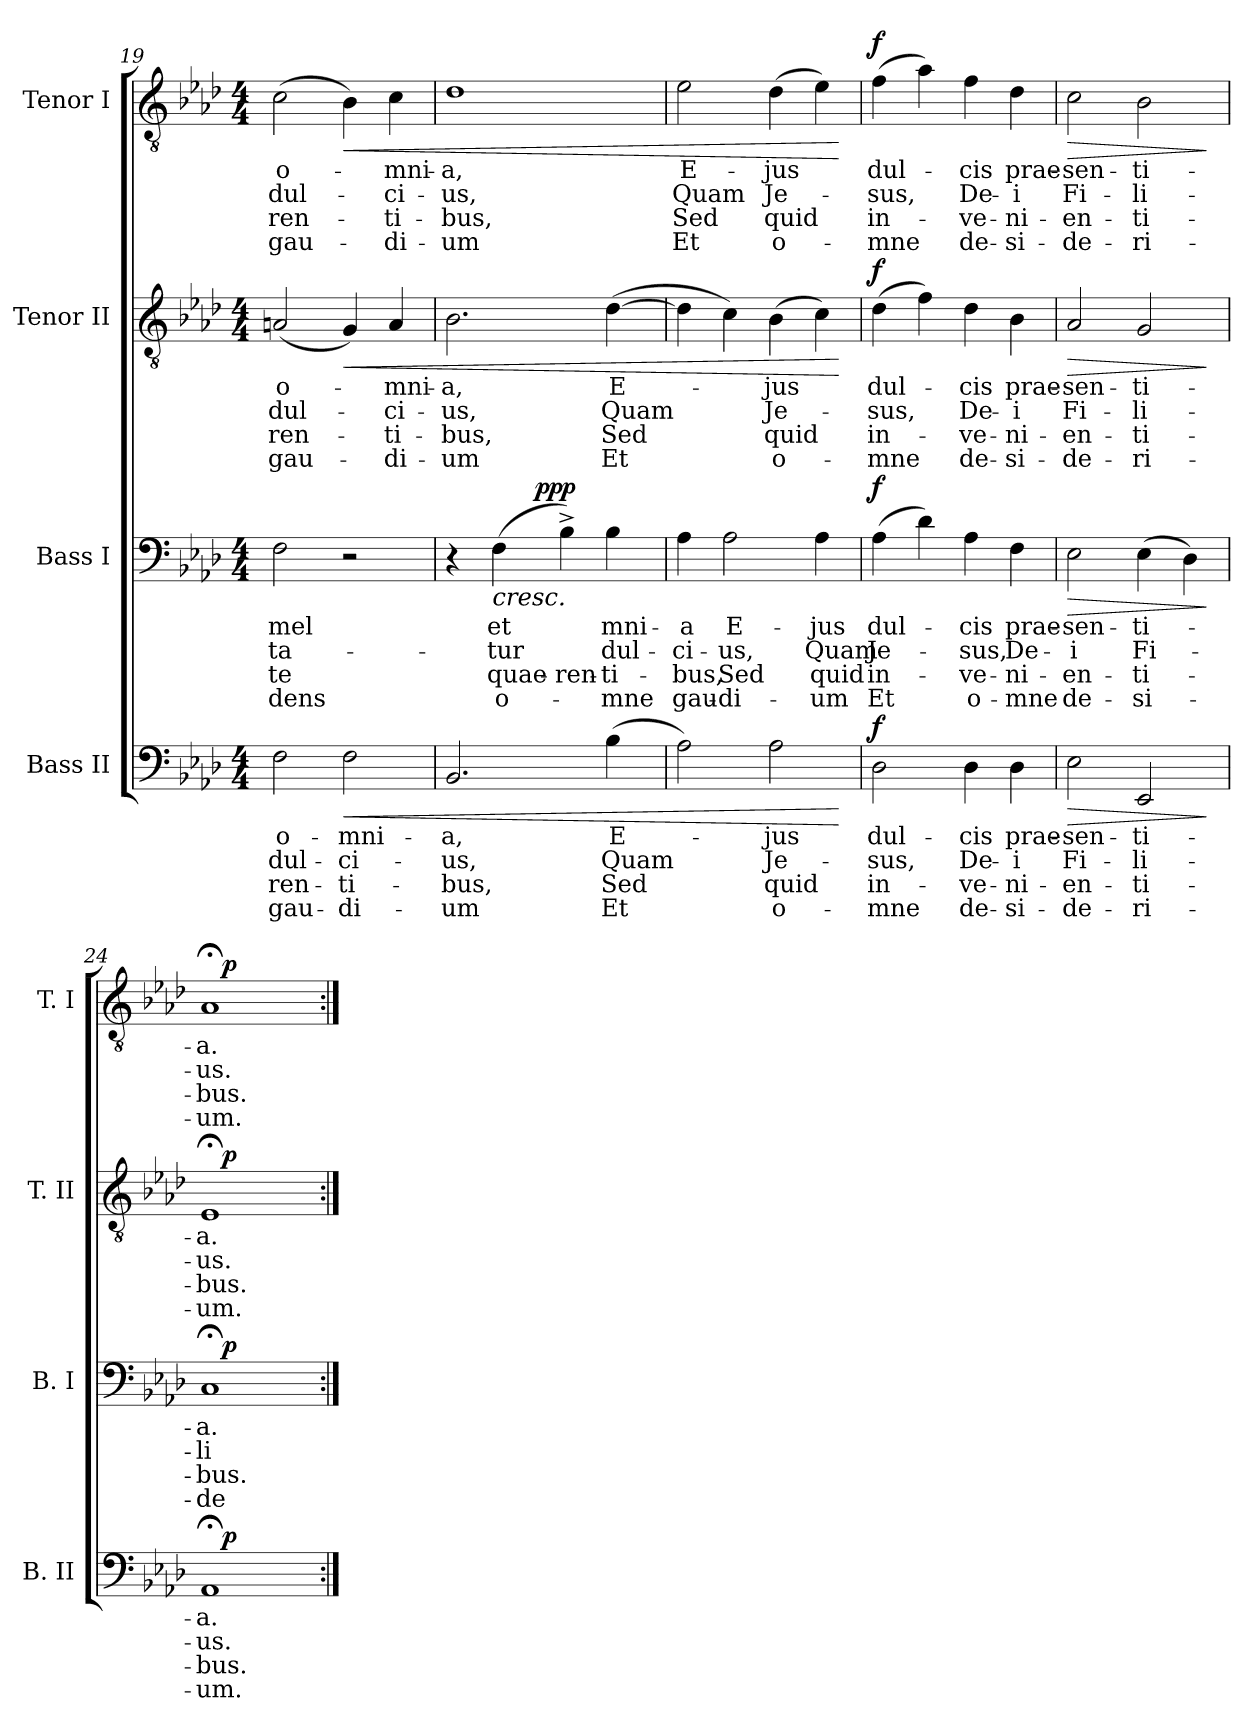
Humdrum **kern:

**kern	**text	**text	**text	**text	**dynam	**kern	**text	**text	**text	**text	**dynam	**kern	**text	**text	**text	**text	**dynam	**kern	**text	**text	**text	**text	**dynam
*part4	*part4	*part4	*part4	*part4	*part4	*part3	*part3	*part3	*part3	*part3	*part3	*part2	*part2	*part2	*part2	*part2	*part2	*part1	*part1	*part1	*part1	*part1	*part1
*staff4	*staff4	*staff4	*staff4	*staff4	*staff4	*staff3	*staff3	*staff3	*staff3	*staff3	*staff3	*staff2	*staff2	*staff2	*staff2	*staff2	*staff2	*staff1	*staff1	*staff1	*staff1	*staff1	*staff1
*I"Bass II	*	*	*	*	*	*I"Bass I	*	*	*	*	*	*I"Tenor II	*	*	*	*	*	*I"Tenor I	*	*	*	*	*
*I'B. II	*	*	*	*	*	*I'B. I	*	*	*	*	*	*I'T. II	*	*	*	*	*	*I'T. I	*	*	*	*	*
!!LO:LB:g=z
*clefF4	*	*	*	*	*	*clefF4	*	*	*	*	*	*clefGv2	*	*	*	*	*	*clefGv2	*	*	*	*	*
*k[b-e-a-d-]	*	*	*	*	*	*k[b-e-a-d-]	*	*	*	*	*	*k[b-e-a-d-]	*	*	*	*	*	*k[b-e-a-d-]	*	*	*	*	*
*A-:	*	*	*	*	*	*A-:	*	*	*	*	*	*A-:	*	*	*	*	*	*A-:	*	*	*	*	*
*M4/4	*	*	*	*	*	*M4/4	*	*	*	*	*	*M4/4	*	*	*	*	*	*M4/4	*	*	*	*	*
=19	=19	=19	=19	=19	=19	=19	=19	=19	=19	=19	=19	=19	=19	=19	=19	=19	=19	=19	=19	=19	=19	=19	=19
!	!LO:LY:b	!LO:LY:b	!LO:LY:b	!LO:LY:b	!	!	!LO:LY:b	!LO:LY:b	!LO:LY:b	!LO:LY:b	!	!	!LO:LY:b	!LO:LY:b	!LO:LY:b	!LO:LY:b	!	!	!LO:LY:b	!LO:LY:b	!LO:LY:b	!LO:LY:b	!
2F\	o-	dul-	-ren-	gau-	.	2F\	mel	-ta-	te	-dens	.	(<2An/	o-	dul-	-ren-	gau-	.	(>2c\	o-	dul-	-ren-	gau-	.
!	!LO:LY:b	!LO:LY:b	!LO:LY:b	!LO:LY:b	!LO:HP:b	!	!	!	!	!	!	!	!	!	!	!	!LO:HP:b	!	!	!	!	!	!LO:HP:b
2F\	-mni-	-ci-	-ti-	-di-	<	2r	.	.	.	.	.	4G/)	.	.	.	.	<	4B-\)	.	.	.	.	<
!	!	!	!	!	!	!	!	!	!	!	!	!	!LO:LY:b	!LO:LY:b	!LO:LY:b	!LO:LY:b	!	!	!LO:LY:b	!LO:LY:b	!LO:LY:b	!LO:LY:b	!
.	.	.	.	.	.	.	.	.	.	.	.	4A/	-mni-	-ci-	-ti-	-di-	.	4c\	-mni-	-ci-	-ti-	-di-	.
=20	=20	=20	=20	=20	=20	=20	=20	=20	=20	=20	=20	=20	=20	=20	=20	=20	=20	=20	=20	=20	=20	=20	=20
!	!LO:LY:b	!LO:LY:b	!LO:LY:b	!LO:LY:b	!	!	!	!	!	!	!	!	!LO:LY:b	!LO:LY:b	!LO:LY:b	!LO:LY:b	!	!	!LO:LY:b	!LO:LY:b	!LO:LY:b	!LO:LY:b	!
*	*	*	*	*	*	*^	*	*	*	*	*	*	*	*	*	*	*	*	*	*	*	*	*
2.BB-/	-a,	-us,	-bus,	-um	.	4r	4ryy	.	.	.	.	.	2.B-\	-a,	-us,	-bus,	-um	.	1d-	-a,	-us,	-bus,	-um	.
!	!	!	!	!	!	!	!	!LO:LY:b	!LO:LY:b	!LO:LY:b	!LO:LY:b	!LO:HP:b	!	!	!	!	!	!	!	!	!	!	!	!
.	.	.	.	.	.	(>4F\	8ryy	et	-tur	quae-	o-	<	.	.	.	.	.	.	.	.	.	.	.	.
.	.	.	.	.	.	.	32ryy	.	.	.	.	.	.	.	.	.	.	.	.	.	.	.	.	.
!	!	!	!	!	!	!	!	!	!	!	!	!LO:DY:a	!	!	!	!	!	!	!	!	!	!	!	!
.	.	.	.	.	.	.	2ryy	.	.	.	.	ppp	.	.	.	.	.	.	.	.	.	.	.	.
!	!	!	!	!	!	!	!	!	!	!LO:LY:b	!	!	!	!	!	!	!	!	!	!	!	!	!	!
.	.	.	.	.	.	4B-^>\)	.	.	.	-ren-	.	.	.	.	.	.	.	.	.	.	.	.	.	.
!	!LO:LY:b	!LO:LY:b	!LO:LY:b	!LO:LY:b	!	!	!	!LO:LY:b	!LO:LY:b	!LO:LY:b	!LO:LY:b	!	!	!LO:LY:b	!LO:LY:b	!LO:LY:b	!LO:LY:b	!	!	!	!	!	!	!
(>4B-\	E-	Quam	Sed	Et	.	4B-\	.	-mni-	dul-	-ti-	-mne	.	(>[>4d-\	E-	Quam	Sed	Et	.	.	.	.	.	.	.
.	.	.	.	.	.	.	16.ryy	.	.	.	.	.	.	.	.	.	.	.	.	.	.	.	.	.
=21	=21	=21	=21	=21	=21	=21	=21	=21	=21	=21	=21	=21	=21	=21	=21	=21	=21	=21	=21	=21	=21	=21	=21	=21
!	!	!	!	!	!	!	!	!LO:LY:b	!LO:LY:b	!LO:LY:b	!LO:LY:b	!	!	!	!	!	!	!	!	!LO:LY:b	!LO:LY:b	!LO:LY:b	!LO:LY:b	!
*	*	*	*	*	*	*v	*v	*	*	*	*	*	*	*	*	*	*	*	*	*	*	*	*	*
2A-\)	.	.	.	.	.	4A-\	-a	-ci-	-bus,	gau-	.	4d-\]	.	.	.	.	.	2e-\	E-	Quam	Sed	Et	.
!	!	!	!	!	!	!	!LO:LY:b	!LO:LY:b	!LO:LY:b	!LO:LY:b	!	!	!	!	!	!	!	!	!	!	!	!	!
.	.	.	.	.	.	2A-\	E-	-us,	Sed	-di-	.	4c\)	.	.	.	.	.	.	.	.	.	.	.
!	!LO:LY:b	!LO:LY:b	!LO:LY:b	!LO:LY:b	!	!	!	!	!	!	!	!	!LO:LY:b	!LO:LY:b	!LO:LY:b	!LO:LY:b	!	!	!LO:LY:b	!LO:LY:b	!LO:LY:b	!LO:LY:b	!
2A-\	-jus	Je-	quid	o-	.	.	.	.	.	.	.	(>4B-\	-jus	Je-	quid	o-	.	(>4d-\	-jus	Je-	quid	o-	.
!	!	!	!	!	!	!	!LO:LY:b	!LO:LY:b	!LO:LY:b	!LO:LY:b	!	!	!	!	!	!	!	!	!	!	!	!	!
.	.	.	.	.	.	4A-\	-jus	Quam	quid	-um	.	4c\)	.	.	.	.	.	4e-\)	.	.	.	.	.
.	.	.	.	.	[	.	.	.	.	.	[	.	.	.	.	.	[	.	.	.	.	.	[
=22	=22	=22	=22	=22	=22	=22	=22	=22	=22	=22	=22	=22	=22	=22	=22	=22	=22	=22	=22	=22	=22	=22	=22
!	!LO:LY:b	!LO:LY:b	!LO:LY:b	!LO:LY:b	!LO:DY:a	!	!LO:LY:b	!LO:LY:b	!LO:LY:b	!LO:LY:b	!LO:DY:a	!	!LO:LY:b	!LO:LY:b	!LO:LY:b	!LO:LY:b	!LO:DY:a	!	!LO:LY:b	!LO:LY:b	!LO:LY:b	!LO:LY:b	!LO:DY:a
2D-\	dul-	-sus,	in-	-mne	f	(>4A-\	dul-	Je-	in-	Et	f	(>4d-\	dul-	-sus,	in-	-mne	f	(>4f\	dul-	-sus,	in-	-mne	f
.	.	.	.	.	.	4d-\)	.	.	.	.	.	4f\)	.	.	.	.	.	4a-\)	.	.	.	.	.
!	!LO:LY:b	!LO:LY:b	!LO:LY:b	!LO:LY:b	!	!	!LO:LY:b	!LO:LY:b	!LO:LY:b	!LO:LY:b	!	!	!LO:LY:b	!LO:LY:b	!LO:LY:b	!LO:LY:b	!	!	!LO:LY:b	!LO:LY:b	!LO:LY:b	!LO:LY:b	!
4D-\	-cis	De-	-ve-	de-	.	4A-\	-cis	-sus,	-ve-	o-	.	4d-\	-cis	De-	-ve-	de-	.	4f\	-cis	De-	-ve-	de-	.
!	!LO:LY:b	!LO:LY:b	!LO:LY:b	!LO:LY:b	!	!	!LO:LY:b	!LO:LY:b	!LO:LY:b	!LO:LY:b	!	!	!LO:LY:b	!LO:LY:b	!LO:LY:b	!LO:LY:b	!	!	!LO:LY:b	!LO:LY:b	!LO:LY:b	!LO:LY:b	!
4D-\	prae-	-i	-ni-	-si-	.	4F\	prae-	De-	-ni-	-mne	.	4B-\	prae-	-i	-ni-	-si-	.	4d-\	prae-	-i	-ni-	-si-	.
=23	=23	=23	=23	=23	=23	=23	=23	=23	=23	=23	=23	=23	=23	=23	=23	=23	=23	=23	=23	=23	=23	=23	=23
!	!LO:LY:b	!LO:LY:b	!LO:LY:b	!LO:LY:b	!LO:HP:b	!	!LO:LY:b	!LO:LY:b	!LO:LY:b	!LO:LY:b	!LO:HP:b	!	!LO:LY:b	!LO:LY:b	!LO:LY:b	!LO:LY:b	!LO:HP:b	!	!LO:LY:b	!LO:LY:b	!LO:LY:b	!LO:LY:b	!LO:HP:b
2E-\	-sen-	Fi-	-en-	-de-	>	2E-\	-sen-	-i	-en-	de-	>	2A-/	-sen-	Fi-	-en-	-de-	>	2c\	-sen-	Fi-	-en-	-de-	>
!	!LO:LY:b	!LO:LY:b	!LO:LY:b	!LO:LY:b	!	!	!LO:LY:b	!LO:LY:b	!LO:LY:b	!LO:LY:b	!	!	!LO:LY:b	!LO:LY:b	!LO:LY:b	!LO:LY:b	!	!	!LO:LY:b	!LO:LY:b	!LO:LY:b	!LO:LY:b	!
2EE-/	-ti-	-li-	-ti-	-ri-	.	(>4E-\	-ti-	Fi-	-ti-	-si-	.	2G/	-ti-	-li-	-ti-	-ri-	.	2B-\	-ti-	-li-	-ti-	-ri-	.
.	.	.	.	.	.	4D-\)	.	.	.	.	.	.	.	.	.	.	.	.	.	.	.	.	.
.	.	.	.	.	]	.	.	.	.	.	]	.	.	.	.	.	]	.	.	.	.	.	]
=24	=24	=24	=24	=24	=24	=24	=24	=24	=24	=24	=24	=24	=24	=24	=24	=24	=24	=24	=24	=24	=24	=24	=24
!	!LO:LY:b	!LO:LY:b	!LO:LY:b	!LO:LY:b	!	!	!LO:LY:b	!LO:LY:b	!LO:LY:b	!LO:LY:b	!	!	!LO:LY:b	!LO:LY:b	!LO:LY:b	!LO:LY:b	!	!	!LO:LY:b	!LO:LY:b	!LO:LY:b	!LO:LY:b	!
*^	*	*	*	*	*	*^	*	*	*	*	*	*^	*	*	*	*	*	*^	*	*	*	*	*
1AA-;	16ryy	-a.	-us.	-bus.	-um.	.	1C;	16ryy	-a.	-li-	-bus.	-de-	.	1E-;	16ryy	-a.	-us.	-bus.	-um.	.	1A-;	16ryy	-a.	-us.	-bus.	-um.	.
!	!	!	!	!	!	!LO:DY:a	!	!	!	!	!	!	!LO:DY:a	!	!	!	!	!	!	!LO:DY:a	!	!	!	!	!	!	!LO:DY:a
.	2...ryy	.	.	.	.	p	.	2...ryy	.	.	.	.	p	.	2...ryy	.	.	.	.	p	.	2...ryy	.	.	.	.	p
*v	*v	*	*	*	*	*	*	*	*	*	*	*	*	*v	*v	*	*	*	*	*	*v	*v	*	*	*	*	*
*	*	*	*	*	*	*v	*v	*	*	*	*	*	*	*	*	*	*	*	*	*	*	*	*	*
=:|!	=:|!	=:|!	=:|!	=:|!	=:|!	=:|!	=:|!	=:|!	=:|!	=:|!	=:|!	=:|!	=:|!	=:|!	=:|!	=:|!	=:|!	=:|!	=:|!	=:|!	=:|!	=:|!	=:|!
*-	*-	*-	*-	*-	*-	*-	*-	*-	*-	*-	*-	*-	*-	*-	*-	*-	*-	*-	*-	*-	*-	*-	*-
